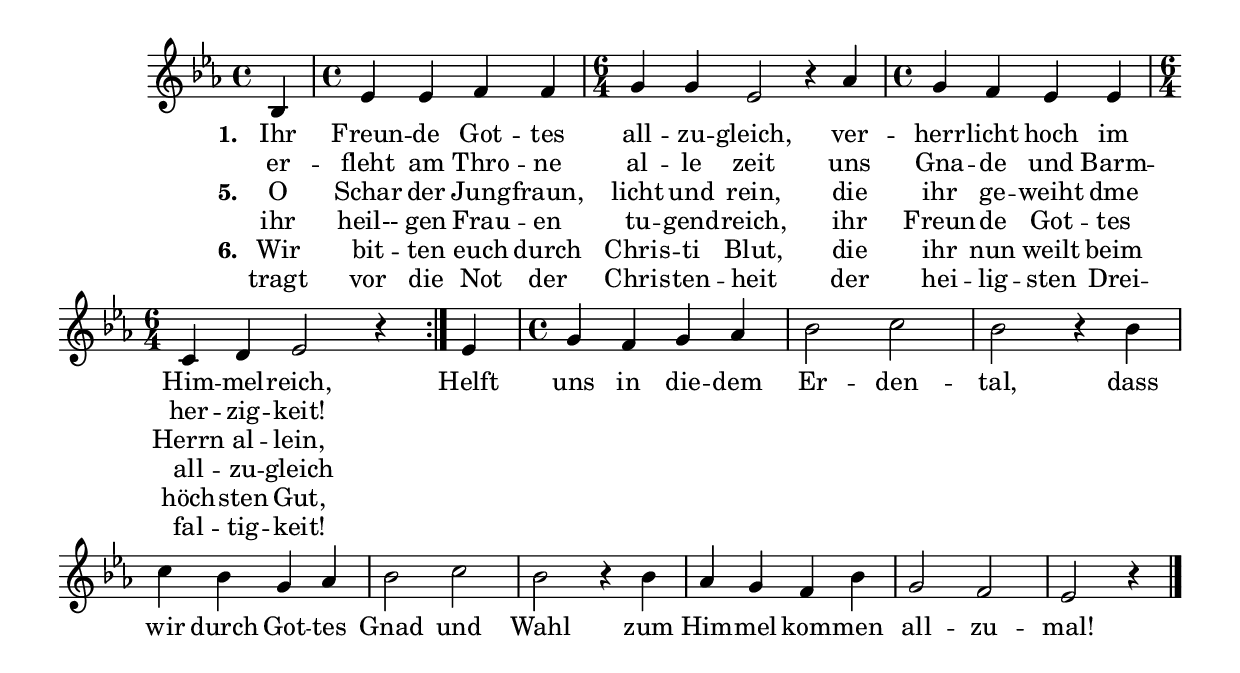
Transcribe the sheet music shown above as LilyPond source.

\version "2.22.1"
\language deutsch
%GL 531

melody.St = \fixed c' {
  \key es \major
  \time 4/4
  \partial 4
  \repeat volta 2 {
  b, 4| \time 4/4 es es f f | \time 6/4 g g es2 r4 as |
  \time 4/4 g f es es | \time 6/4 c d es2 r4}
}
melody.KV = \fixed c' {
  es | \time 4/4 g f g as | b2 c' | b r4 b | c' b g as | b2 c' | b r4
  b as g f b | g2 f | es r4
  \bar "|."
}

stropheI.I = \lyricmode {
  \set stanza = "1."
  Ihr Freun -- de Got -- tes all -- zu -- gleich,
  ver -- herr -- licht hoch im Him -- mel -- reich,
}
stropheI.II = \lyricmode {
  er -- fleht am Thro -- ne al -- le zeit 
  uns Gna -- de und Barm -- her -- zig -- keit!
}
KV = \lyricmode {
  Helft uns in die -- dem Er -- den -- tal,
  dass wir durch Got -- tes Gnad und Wahl
  zum Him -- mel kom -- men all -- zu -- mal!
}
stropheV.I = \lyricmode {
  \set stanza = "5."
  O Schar der Jung -- fraun, licht und rein,
  die ihr ge -- weiht dme Herrn al -- lein,
}
stropheV.II = \lyricmode {
  ihr heil-- gen Frau -- en tu -- gend -- reich,
  ihr Freun -- de Got -- tes all -- zu -- gleich
}
stropheVI.I = \lyricmode {
  \set stanza = "6."
  Wir bit -- ten euch durch Chris -- ti Blut,
  die ihr nun weilt beim höch -- sten Gut,
}
stropheVI.II = \lyricmode {
  tragt vor die Not der Chris -- ten -- heit
  der hei -- lig -- sten Drei -- fal -- tig -- keit!
}

\score{
  <<
  \new Staff {
    \new Voice = "St" {\melody.St}
    \new Voice = "KV" {\melody.KV}
  }
    \new Lyrics <<
      \lyricsto "St" {\stropheI.I}
      \lyricsto "KV" {\KV}
    >>
    \new Lyrics \lyricsto "St" {\stropheI.II}
    \new Lyrics \lyricsto "St" {\stropheV.I}
    \new Lyrics \lyricsto "St" {\stropheV.II}
    \new Lyrics \lyricsto "St" {\stropheVI.I}
    \new Lyrics \lyricsto "St" {\stropheVI.II}
    >>
    \layout {
      \context {
        \Score
        \omit BarNumber
      }
  }
}
